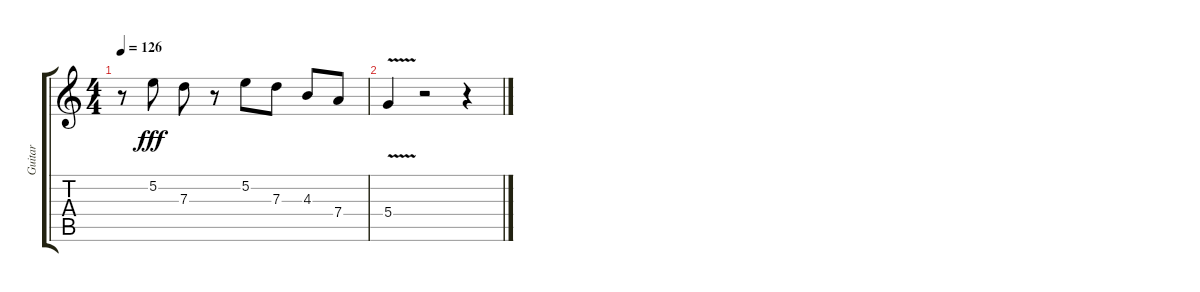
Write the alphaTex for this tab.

\track ("Guitar" "Guitar") {instrument distortionguitar}
\staff {score tabs}
\tuning (E4 B3 G3 D3 A2 E2) {hide}
\ts (4 4)
\tempo 126
\clef g2
\ks c
r.8{dy fff} 5.2.8 7.3.8 r.8 5.2.8 7.3.8 4.3.8 7.4.8 |
5.4{v}.4 r.2 r.4
